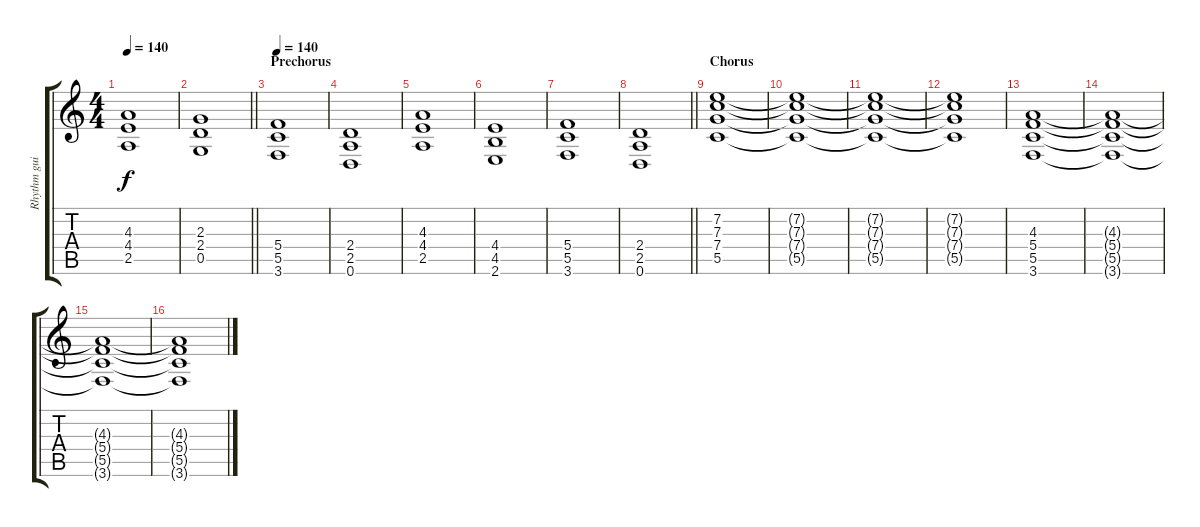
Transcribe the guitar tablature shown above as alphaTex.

\track ("Rhythm guitar" "Rhythm gui") {instrument distortionguitar}
\staff {score tabs}
\tuning (D4 A3 F3 C3 G2 D2) {hide}
\ts (4 4)
\tempo 140
\clef g2
\ks c
(4.3 4.4 2.5).1{dy f} |
\barLineRight lightlight
(2.3 2.4 0.5).1 |
\section ("" "Prechorus")
\tempo 140
(5.4 5.5 3.6).1 |
(2.4 2.5 0.6).1 |
(4.3 4.4 2.5).1 |
(4.4 4.5 2.6).1 |
(5.4 5.5 3.6).1 |
\barLineRight lightlight
(2.4 2.5 0.6).1 |
\section ("" "Chorus")
(7.2 7.3 7.4 5.5).1 |
(7.2{t} 7.3{t} 7.4{t} 5.5{t}).1 |
(7.2{t} 7.3{t} 7.4{t} 5.5{t}).1 |
(7.2{t} 7.3{t} 7.4{t} 5.5{t}).1 |
(4.3 5.4 5.5 3.6).1 |
(4.3{t} 5.4{t} 5.5{t} 3.6{t}).1 |
(4.3{t} 5.4{t} 5.5{t} 3.6{t}).1 |
(4.3{t} 5.4{t} 5.5{t} 3.6{t}).1
